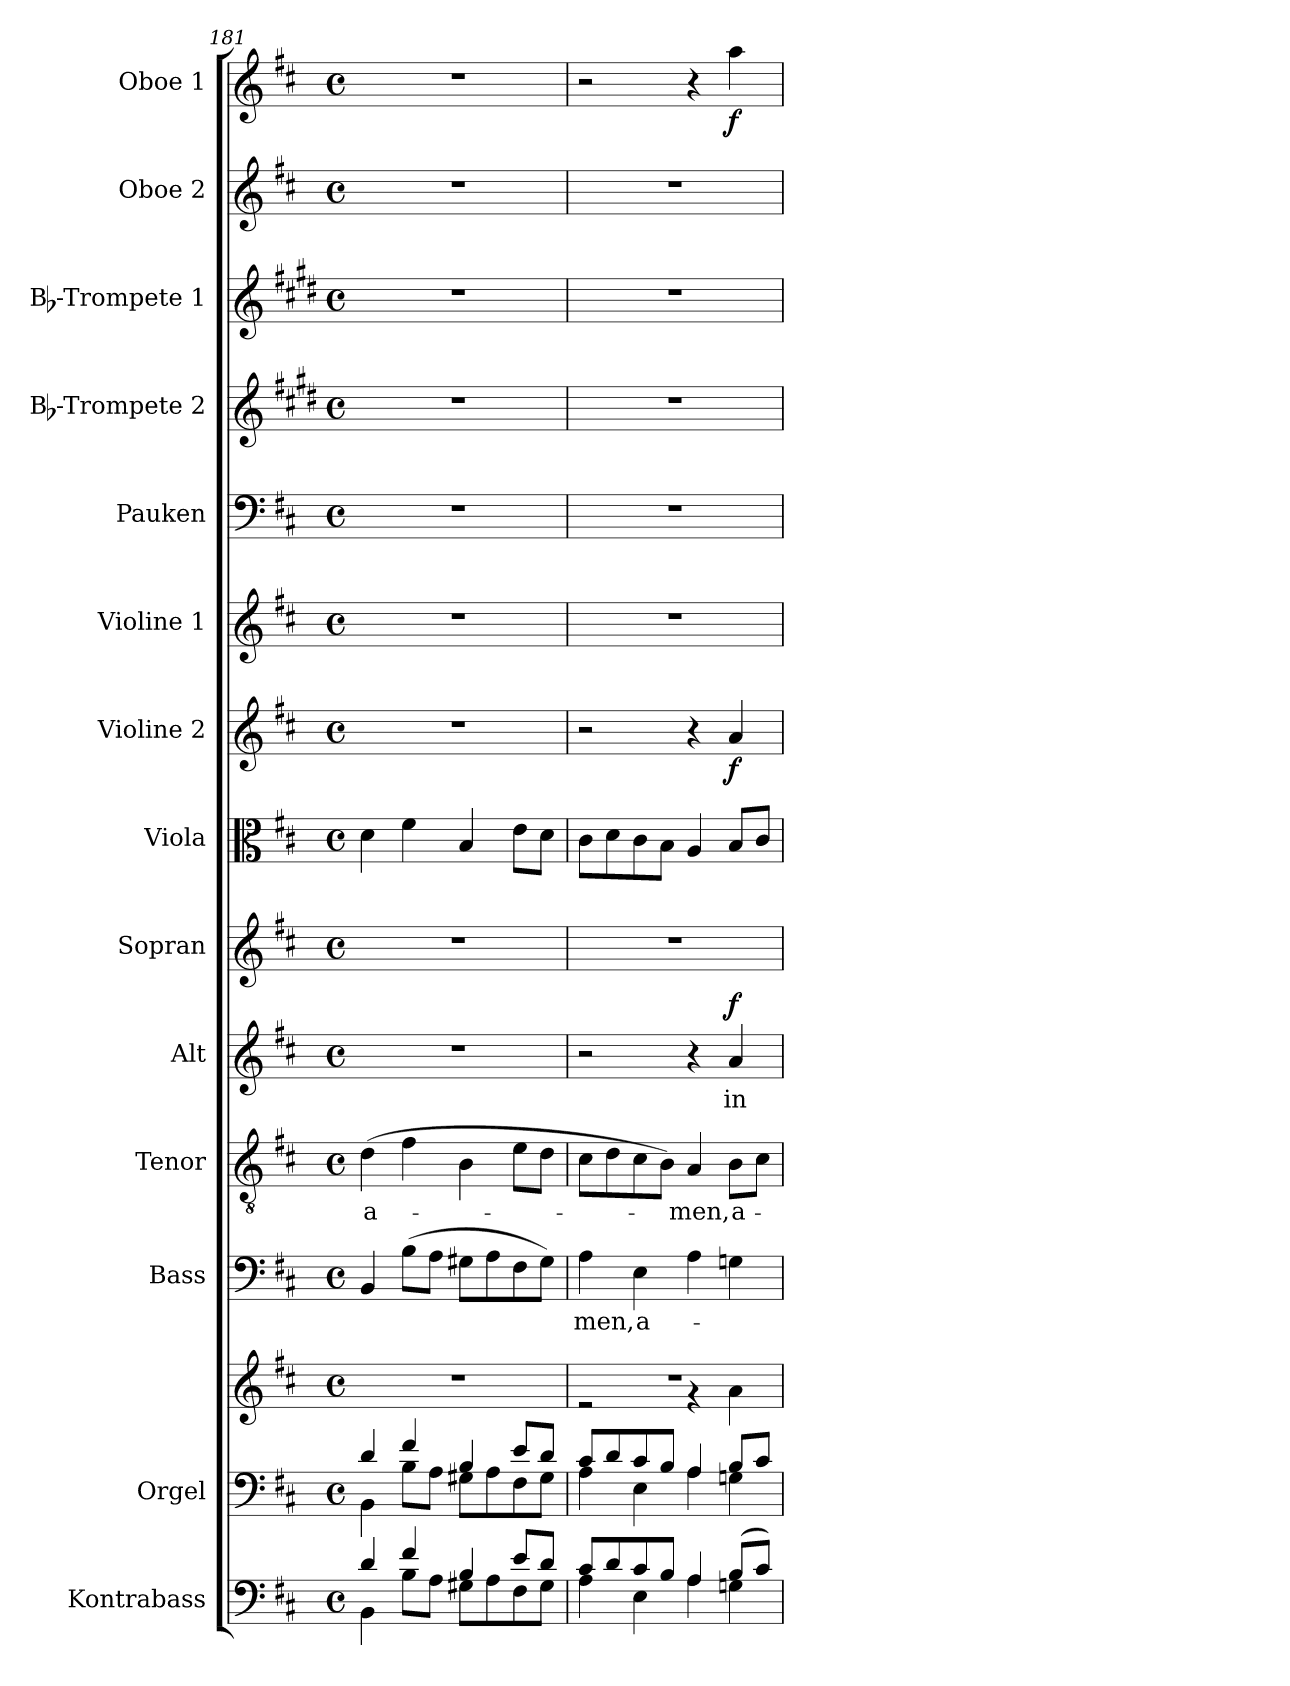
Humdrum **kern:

**kern	**kern	**kern	**kern	**text	**kern	**text	**kern	**text	**dynam	**kern	**kern	**kern	**dynam	**kern	**kern	**kern	**kern	**kern	**kern	**dynam
*part14	*part13	*part13	*part12	*part12	*part11	*part11	*part10	*part10	*part10	*part9	*part8	*part7	*part7	*part6	*part5	*part4	*part3	*part2	*part1	*part1
*staff15	*staff14	*staff13	*staff12	*staff12	*staff11	*staff11	*staff10	*staff10	*staff10	*staff9	*staff8	*staff7	*staff7	*staff6	*staff5	*staff4	*staff3	*staff2	*staff1	*staff1
*I"Kontrabass	*I"Orgel	*	*I"Bass	*	*I"Tenor	*	*I"Alt	*	*	*I"Sopran	*I"Viola	*I"Violine 2	*	*I"Violine 1	*I"Pauken	*I"Bb-Trompete 2	*I"Bb-Trompete 1	*I"Oboe 2	*I"Oboe 1	*
*I'Kb.	*I'Org.	*	*I'B.	*	*I'T.	*	*I'A.	*	*	*I'S.	*I'Vla.	*I'Vl. 2	*	*I'Vl. 1	*I'Pk.	*I'Bb Trp. 2	*I'Bb Trp. 1	*I'Ob. 2	*I'Ob. 1	*
!!LO:PB:g=z
*clefF4	*clefF4	*clefG2	*clefF4	*	*clefGv2	*	*clefG2	*	*	*clefG2	*clefC3	*clefG2	*	*clefG2	*clefF4	*clefG2	*clefG2	*clefG2	*clefG2	*
*ITrd7c12	*	*	*	*	*	*	*	*	*	*	*	*	*	*	*	*ITrd1c2	*ITrd1c2	*	*	*
*k[f#c#]	*k[f#c#]	*k[f#c#]	*k[f#c#]	*	*k[f#c#]	*	*k[f#c#]	*	*	*k[f#c#]	*k[f#c#]	*k[f#c#]	*	*k[f#c#]	*k[f#c#]	*k[f#c#]	*k[f#c#]	*k[f#c#]	*k[f#c#]	*
*D:	*D:	*D:	*D:	*	*D:	*	*D:	*	*	*D:	*D:	*D:	*	*D:	*D:	*D:	*D:	*D:	*D:	*
*M4/4	*M4/4	*M4/4	*M4/4	*	*M4/4	*	*M4/4	*	*	*M4/4	*M4/4	*M4/4	*	*M4/4	*M4/4	*M4/4	*M4/4	*M4/4	*M4/4	*
*met(c)	*met(c)	*met(c)	*met(c)	*	*met(c)	*	*met(c)	*	*	*met(c)	*met(c)	*met(c)	*	*met(c)	*met(c)	*met(c)	*met(c)	*met(c)	*met(c)	*
=181	=181	=181	=181	=181	=181	=181	=181	=181	=181	=181	=181	=181	=181	=181	=181	=181	=181	=181	=181	=181
*^	*^	*	*	*	*	*	*	*	*	*	*	*	*	*	*	*	*	*	*	*
!	!	!	!	!	!	!	!	!LO:LY:b	!	!	!	!	!	!	!	!	!	!	!	!	!	!
4D/	4BBB\	4d/	4BB\	1r	4BB/	.	(>4d\	a-	1r	.	.	1r	4d\	1r	.	1r	1r	1r	1r	1r	1r	.
4F#/	8BB\L	4f#/	8B\L	.	(>8B\L	.	4f#\	.	.	.	.	.	4f#\	.	.	.	.	.	.	.	.	.
.	8AA\J	.	8A\J	.	8A\J	.	.	.	.	.	.	.	.	.	.	.	.	.	.	.	.	.
4BB/	8GG#X\L	4B/	8G#X\L	.	8G#X\L	.	4B\	.	.	.	.	.	4B/	.	.	.	.	.	.	.	.	.
.	8AA\	.	8A\	.	8A\	.	.	.	.	.	.	.	.	.	.	.	.	.	.	.	.	.
8E/L	8FF#\	8e/L	8F#\	.	8F#\	.	8e\L	.	.	.	.	.	8e\L	.	.	.	.	.	.	.	.	.
8D/J	8GG#\J	8d/J	8G#\J	.	8G#\J)	.	8d\J	.	.	.	.	.	8d\J	.	.	.	.	.	.	.	.	.
=182	=182	=182	=182	=182	=182	=182	=182	=182	=182	=182	=182	=182	=182	=182	=182	=182	=182	=182	=182	=182	=182	=182
*	*	*	*	*^	*	*	*	*	*	*	*	*	*	*	*	*	*	*	*	*	*	*
!	!	!	!	!	!	!	!LO:LY:b	!	!	!	!	!	!	!	!	!	!	!	!	!	!	!	!
8C#/L	4AA\	8c#/L	4A\	1rdd	2re	4A\	-men,	8c#\L	.	2r	.	.	1r	8c#\L	2r	.	1r	1r	1r	1r	1r	2r	.
8D/	.	8d/	.	.	.	.	.	8d\	.	.	.	.	.	8d\	.	.	.	.	.	.	.	.	.
!	!	!	!	!	!	!	!LO:LY:b	!	!	!	!	!	!	!	!	!	!	!	!	!	!	!	!
8C#/	4EE\	8c#/	4E\	.	.	4E\	a-	8c#\	.	.	.	.	.	8c#\	.	.	.	.	.	.	.	.	.
8BB/J	.	8B/J	.	.	.	.	.	8B\J)	.	.	.	.	.	8B\J	.	.	.	.	.	.	.	.	.
!	!	!	!	!	!	!	!	!	!LO:LY:b	!	!	!	!	!	!	!	!	!	!	!	!	!	!
4AA/	4AA\	4A/	4A\	.	4rf	4A\	.	4A/	-men,	4r	.	.	.	4A/	4r	.	.	.	.	.	.	4r	.
!	!	!	!	!	!	!	!	!	!LO:LY:b	!	!LO:LY:b	!LO:DY:a	!	!	!	!LO:DY:b	!	!	!	!	!	!	!LO:DY:b
(>8BB/L	4GGn\	8B/L	4Gn\	.	4a\	4Gn\	.	8B\L	a-	4a/	in	f	.	8B/L	4a/	f	.	.	.	.	.	4aa\	f
8C#/J)	.	8c#/J	.	.	.	.	.	8c#\J	.	.	.	.	.	8c#/J	.	.	.	.	.	.	.	.	.
*v	*v	*	*	*	*	*	*	*	*	*	*	*	*	*	*	*	*	*	*	*	*	*	*
*	*v	*v	*	*	*	*	*	*	*	*	*	*	*	*	*	*	*	*	*	*	*	*
*	*	*v	*v	*	*	*	*	*	*	*	*	*	*	*	*	*	*	*	*	*	*
=	=	=	=	=	=	=	=	=	=	=	=	=	=	=	=	=	=	=	=	=
*-	*-	*-	*-	*-	*-	*-	*-	*-	*-	*-	*-	*-	*-	*-	*-	*-	*-	*-	*-	*-
